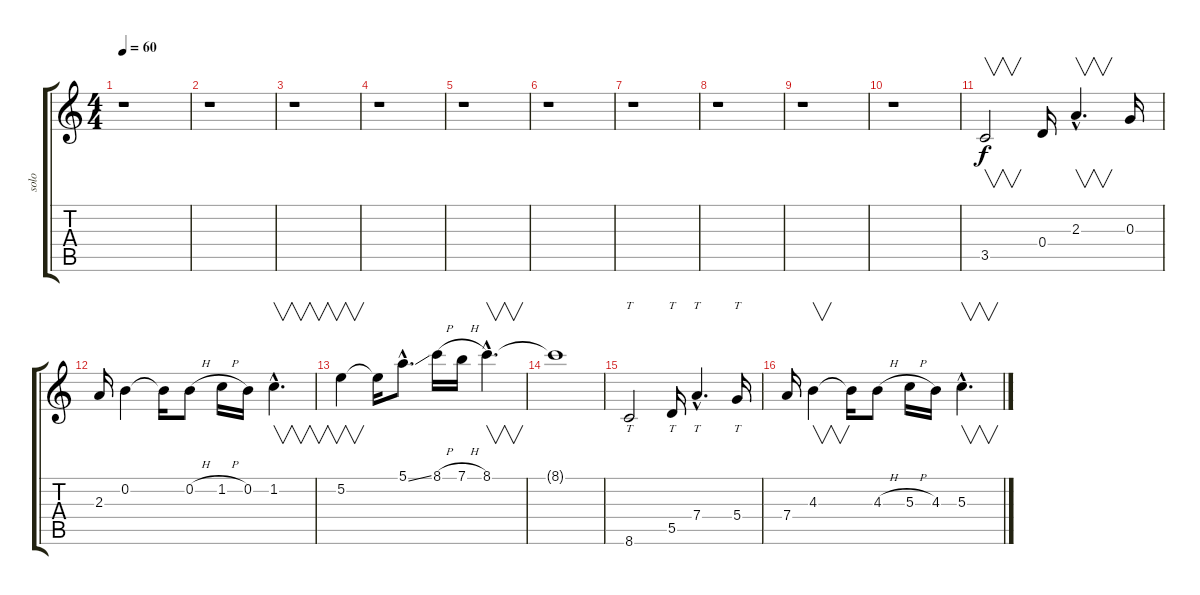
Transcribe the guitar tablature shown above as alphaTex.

\track ("solo" "solo") {instrument distortionguitar}
\staff {score tabs}
\tuning (E4 B3 G3 D3 A2 E2) {hide}
\ts (4 4)
\tempo 60
\clef g2
\ks c
r.1{dy f} |
r.1 |
r.1 |
r.1 |
r.1 |
r.1 |
r.1 |
r.1 |
r.1 |
r.1 |
3.5.2{v} 0.4.16 2.3{hac}.4{v d} 0.3.16 |
2.3.16 0.2.4 0.2{t}.16 0.2{h}.8 1.2{h}.16 0.2.16 1.2{hac}.4{v d} |
5.2.4{v} 5.2{t}.16 5.1{ss hac}.8{d} 8.1{h}.16 7.1{h}.16 8.1{hac}.4{v d} |
8.1{t}.1 |
8.6.2{tt} 5.5.16{tt} 7.4{hac}.4{tt d} 5.4.16{tt} |
7.4.16 4.3.4{v} 4.3{t}.16 4.3{h}.8 5.3{h}.16 4.3.16 5.3{hac}.4{v d}
